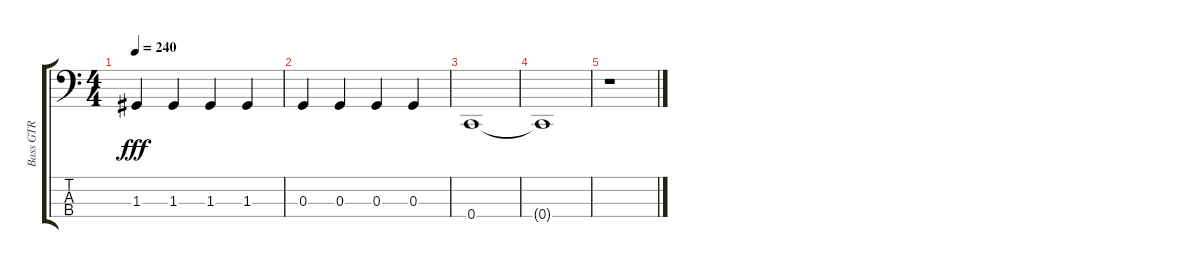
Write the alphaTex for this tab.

\track ("Bass GTR" "Bass GTR") {instrument electricbassfinger}
\staff {score tabs}
\tuning (F2 C2 G1 C1) {hide}
\ts (4 4)
\tempo 240
\clef f4
\ks aminor
1.3.4{dy fff} 1.3.4 1.3.4 1.3.4 |
0.3.4 0.3.4 0.3.4 0.3.4 |
0.4.1 |
0.4{t}.1 |
r.1
